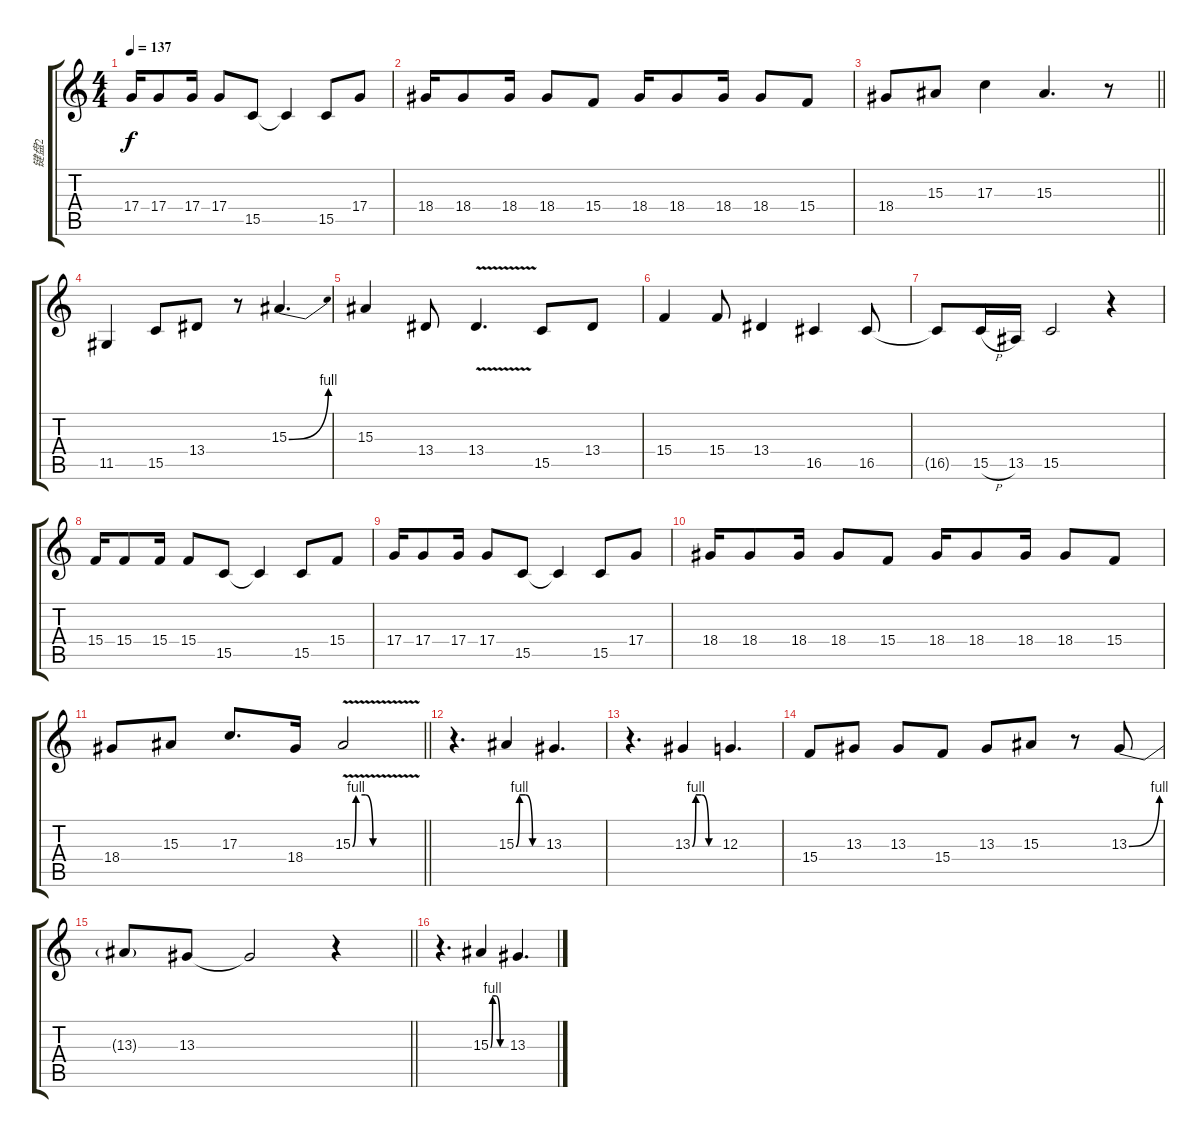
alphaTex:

\track ("键盘2" "键盘2") {instrument brasssection}
\staff {score tabs}
\tuning (E4 B3 G3 D3 A2 E2) {hide}
\ts (4 4)
\tempo 137
\clef g2
\ks c
17.4.16{dy f} 17.4.8 17.4.16 17.4.8 15.5.8 15.5{t}.4 15.5.8 17.4.8 |
18.4.16 18.4.8 18.4.16 18.4.8 15.4.8 18.4.16 18.4.8 18.4.16 18.4.8 15.4.8 |
\barLineRight lightlight
18.4.8 15.3.8 17.3.4 15.3.4{d} r.8 |
11.5.4 15.5.8 13.4.8 r.8 15.3{be (bend 0 0 60 4)}.4{d} |
15.3.4 13.4.8 13.4{v}.4{d} 15.5.8 13.4.8 |
15.4.4 15.4.8 13.4.4 16.5.4 16.5.8 |
16.5{t}.8 15.5{h}.16 13.5.16 15.5.2 r.4 |
15.4.16 15.4.8 15.4.16 15.4.8 15.5.8 15.5{t}.4 15.5.8 15.4.8 |
17.4.16 17.4.8 17.4.16 17.4.8 15.5.8 15.5{t}.4 15.5.8 17.4.8 |
18.4.16 18.4.8 18.4.16 18.4.8 15.4.8 18.4.16 18.4.8 18.4.16 18.4.8 15.4.8 |
\barLineRight lightlight
18.4.8 15.3.8 17.3.8{d} 18.4.16 15.3{be (custom 0 0 3 4 11 4 18 0 60 0) v}.2 |
r.4{d} 15.3{be (custom 0 0 8 4 21 4 38 0 60 0)}.4 13.3.4{d} |
r.4{d} 13.3{be (custom 0 0 8 4 21 4 38 0 60 0)}.4 12.3.4{d} |
15.4.8 13.3.8 13.3.8 15.4.8 13.3.8 15.3.8 r.8 13.3{be (bend 0 0 60 4)}.8 |
\barLineRight lightlight
13.3{t}.8 13.3.8 13.3{t}.2 r.4 |
r.4{d} 15.3{be (custom 0 0 8 4 21 4 38 0 60 0)}.4 13.3.4{d}
